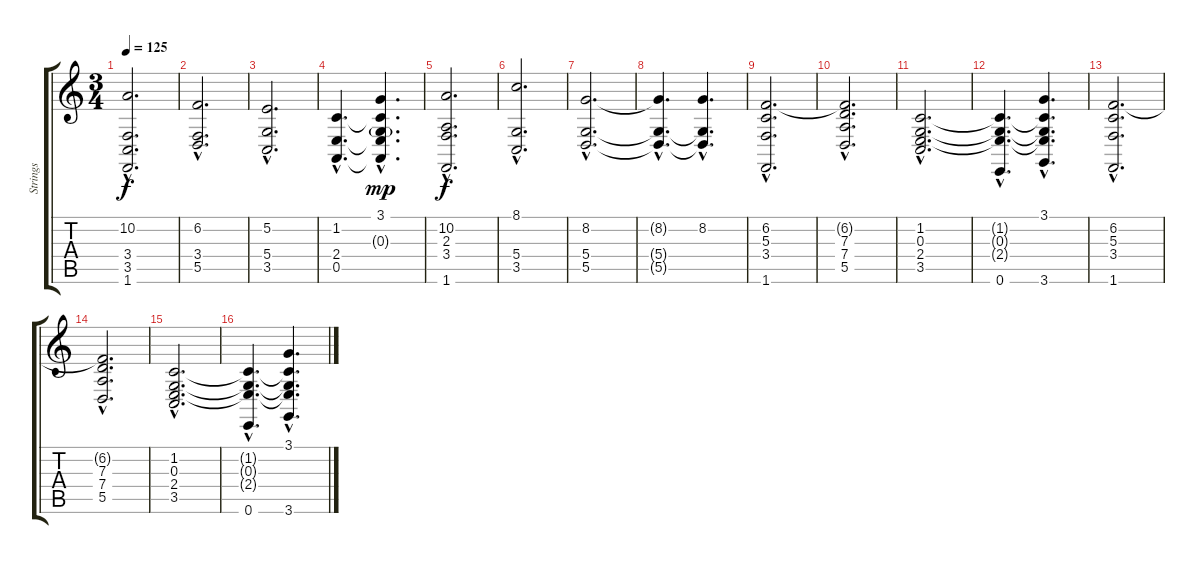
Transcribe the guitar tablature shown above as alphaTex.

\track ("Strings" "Strings") {instrument stringensemble1}
\staff {score tabs}
\tuning (E4 B3 G3 D3 A2 E2) {hide}
\ts (3 4)
\tempo 125
\clef g2
\ks c
(10.2{hac} 3.4{hac} 3.5{hac} 1.6{hac}).2{d dy f} |
(6.2{hac} 3.4{hac} 5.5{hac}).2{d} |
(5.2{hac} 5.4{hac} 3.5{hac}).2{d} |
(1.2{hac} 2.4{hac} 0.5{hac}).4{d} (3.1{hac} 1.2{hac t} 0.3{g hac} 2.4{hac t} 0.5{hac t}).4{d dy mp} |
(10.2{hac} 2.3{hac} 3.4{hac} 1.6{hac}).2{d dy f} |
(8.1{hac} 5.4{hac} 3.5{hac}).2{d} |
(8.2{hac} 5.4{hac} 5.5{hac}).2{d} |
(8.2{hac t} 5.4{hac t} 5.5{hac t}).4{d} (8.2{hac} 5.4{hac t} 5.5{hac t}).4{d} |
(6.2{hac} 5.3{hac} 3.4{hac} 1.6{hac}).2{d} |
(6.2{hac t} 7.3{hac} 7.4{hac} 5.5{hac}).2{d} |
(1.2{hac} 0.3{hac} 2.4{hac} 3.5{hac}).2{d} |
(1.2{hac t} 0.3{hac t} 2.4{hac t} 0.6{hac}).4{d} (3.1{hac} 1.2{hac t} 0.3{hac t} 2.4{hac t} 3.6{hac}).4{d} |
(6.2{hac} 5.3{hac} 3.4{hac} 1.6{hac}).2{d} |
(6.2{hac t} 7.3{hac} 7.4{hac} 5.5{hac}).2{d} |
(1.2{hac} 0.3{hac} 2.4{hac} 3.5{hac}).2{d} |
(1.2{hac t} 0.3{hac t} 2.4{hac t} 0.6{hac}).4{d} (3.1{hac} 1.2{hac t} 0.3{hac t} 2.4{hac t} 3.6{hac}).4{d}
